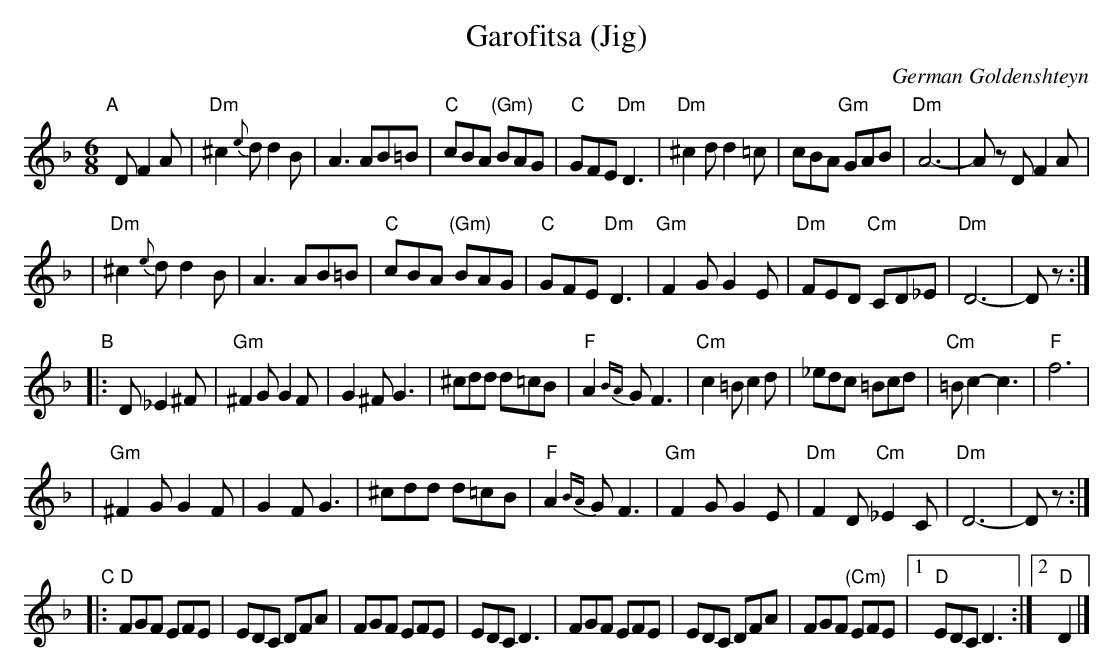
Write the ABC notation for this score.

X:1
T: Garofitsa (Jig)
O: German Goldenshteyn
M: 6/8
L: 1/8
K: Dm
"A"[|]\
D F2A \
| "Dm"^c2{e}d d2B | A3 AB=B | "C"cBA "(Gm)"BAG | "C"GFE "Dm"D3 \
| "Dm"^c2d d2=c | cBA "Gm"GAB | "Dm"A6- | Az D F2A |
| "Dm"^c2{e}d d2B | A3 AB=B | "C"cBA "(Gm)"BAG | "C"GFE "Dm"D3 \
| "Gm"F2G G2E | "Dm"FED "Cm"CD_E | "Dm"D6- | Dz :|
"B"\
|: D _E2^F \
| "Gm"^F2G G2F | G2^F G3 | ^cdd d=cB | "F"A2{BA}G F3 \
| "Cm"c2=B c2d | _edc =Bcd | "Cm"=Bc2- c3 | "F"f6 |
| "Gm"^F2G G2F | G2F G3 | ^cdd d=cB | "F"A2{BA}G F3 \
| "Gm"F2G G2E | "Dm"F2D "Cm"_E2C | "Dm"D6- | Dz :|
K:_B_E^c^F	% D freygish
"C"\
|: "D"FGF EFE | EDC DFA | FGF EFE | EDC D3 \
|     FGF EFE | EDC DFA | FGF "(Cm)"EFE |1 "D"EDC D3 :|2 "D"D2 |]
